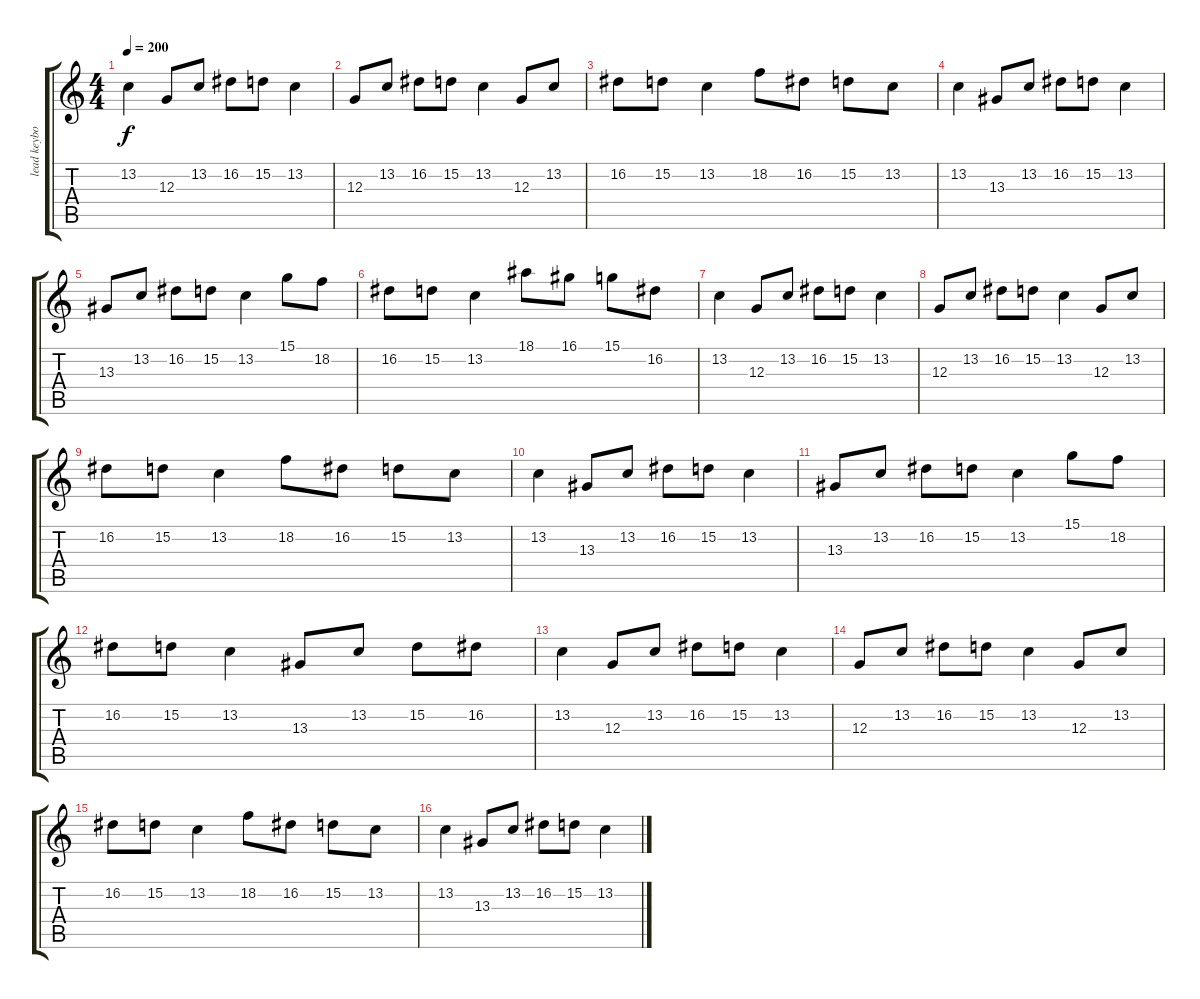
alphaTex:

\track ("lead keyboard" "lead keybo") {instrument acousticgrandpiano}
\staff {score tabs}
\tuning (E4 B3 G3 D3 A2 E2) {hide}
\ts (4 4)
\tempo 200
\clef g2
\ks c
13.2.4{dy f} 12.3.8 13.2.8 16.2.8 15.2.8 13.2.4 |
12.3.8 13.2.8 16.2.8 15.2.8 13.2.4 12.3.8 13.2.8 |
16.2.8 15.2.8 13.2.4 18.2.8 16.2.8 15.2.8 13.2.8 |
13.2.4 13.3.8 13.2.8 16.2.8 15.2.8 13.2.4 |
13.3.8 13.2.8 16.2.8 15.2.8 13.2.4 15.1.8 18.2.8 |
16.2.8 15.2.8 13.2.4 18.1.8 16.1.8 15.1.8 16.2.8 |
13.2.4 12.3.8 13.2.8 16.2.8 15.2.8 13.2.4 |
12.3.8 13.2.8 16.2.8 15.2.8 13.2.4 12.3.8 13.2.8 |
16.2.8 15.2.8 13.2.4 18.2.8 16.2.8 15.2.8 13.2.8 |
13.2.4 13.3.8 13.2.8 16.2.8 15.2.8 13.2.4 |
13.3.8 13.2.8 16.2.8 15.2.8 13.2.4 15.1.8 18.2.8 |
16.2.8 15.2.8 13.2.4 13.3.8 13.2.8 15.2.8 16.2.8 |
13.2.4 12.3.8 13.2.8 16.2.8 15.2.8 13.2.4 |
12.3.8 13.2.8 16.2.8 15.2.8 13.2.4 12.3.8 13.2.8 |
16.2.8 15.2.8 13.2.4 18.2.8 16.2.8 15.2.8 13.2.8 |
13.2.4 13.3.8 13.2.8 16.2.8 15.2.8 13.2.4
